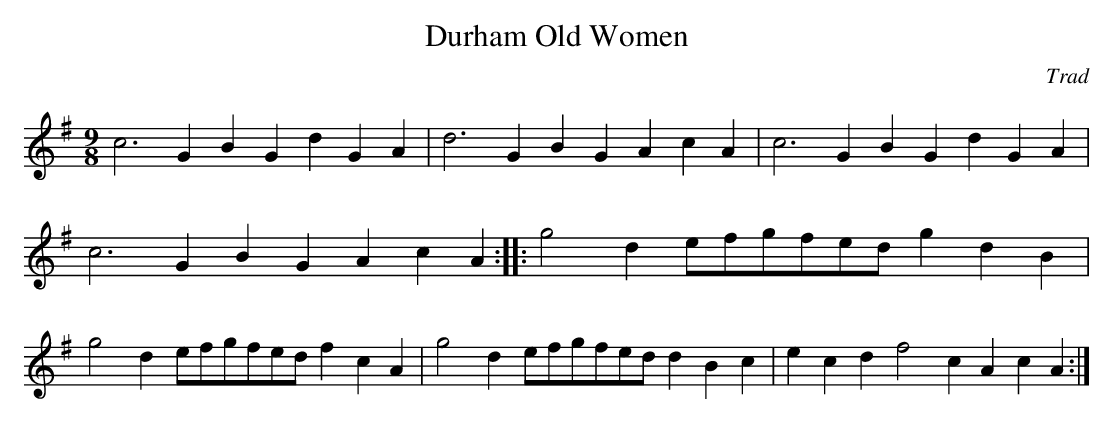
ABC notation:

X:1
T:Durham Old Women
C:Trad
M:9/8
K:G
c6 G2B2G2 d2G2A2|d6 G2B2G2 A2c2A2| c6 G2B2G2 d2G2A2| c6 G2B2G2 A2c2A2::\
g4 d2 efgfed g2d2B2|g4 d2 efgfed f2c2A2|g4 d2 efgfed d2B2c2|\
e2c2d2 f4 c2 A2c2A2:|
